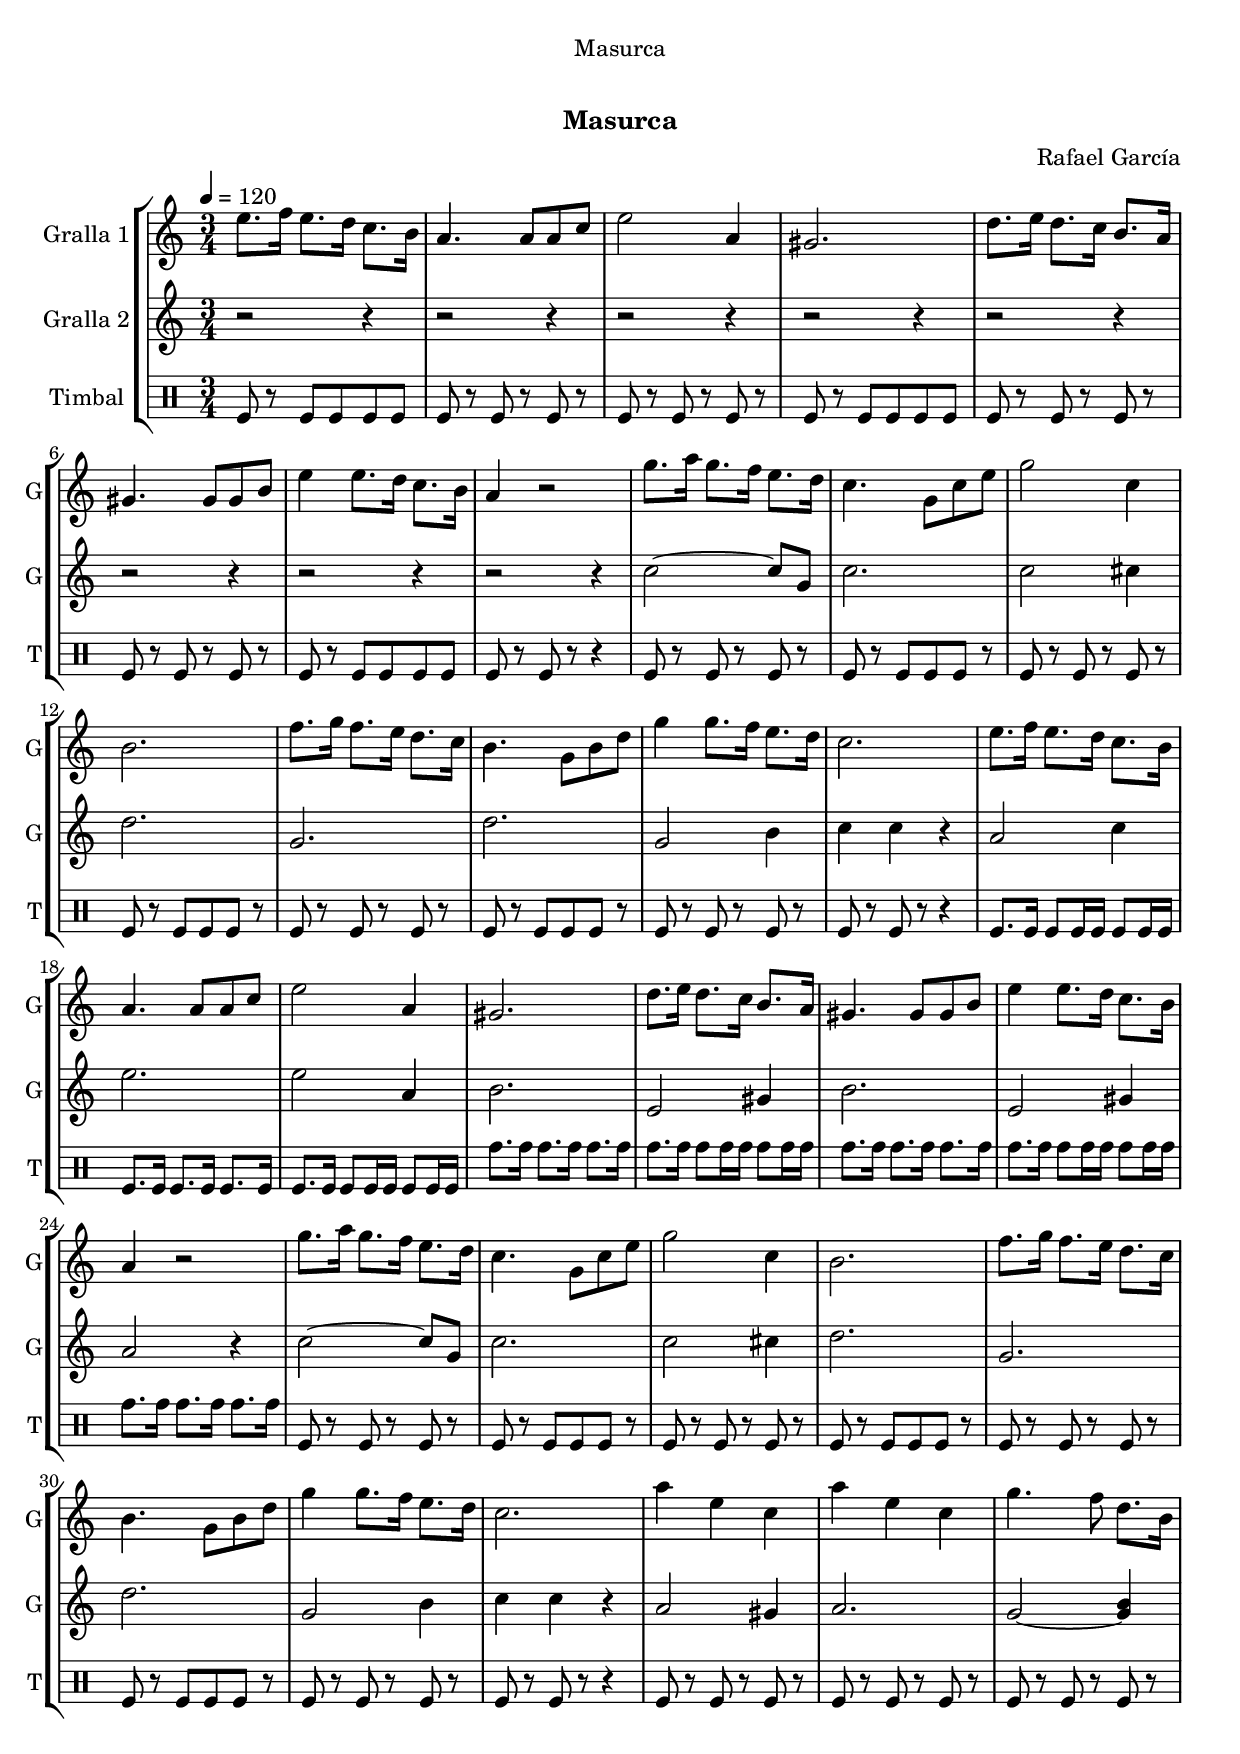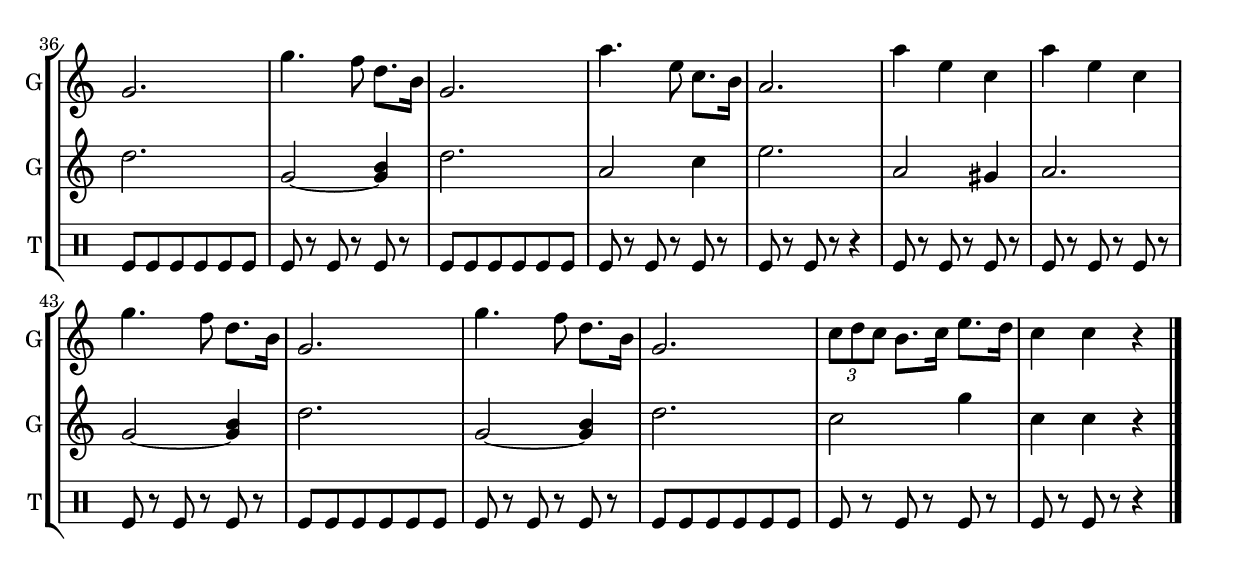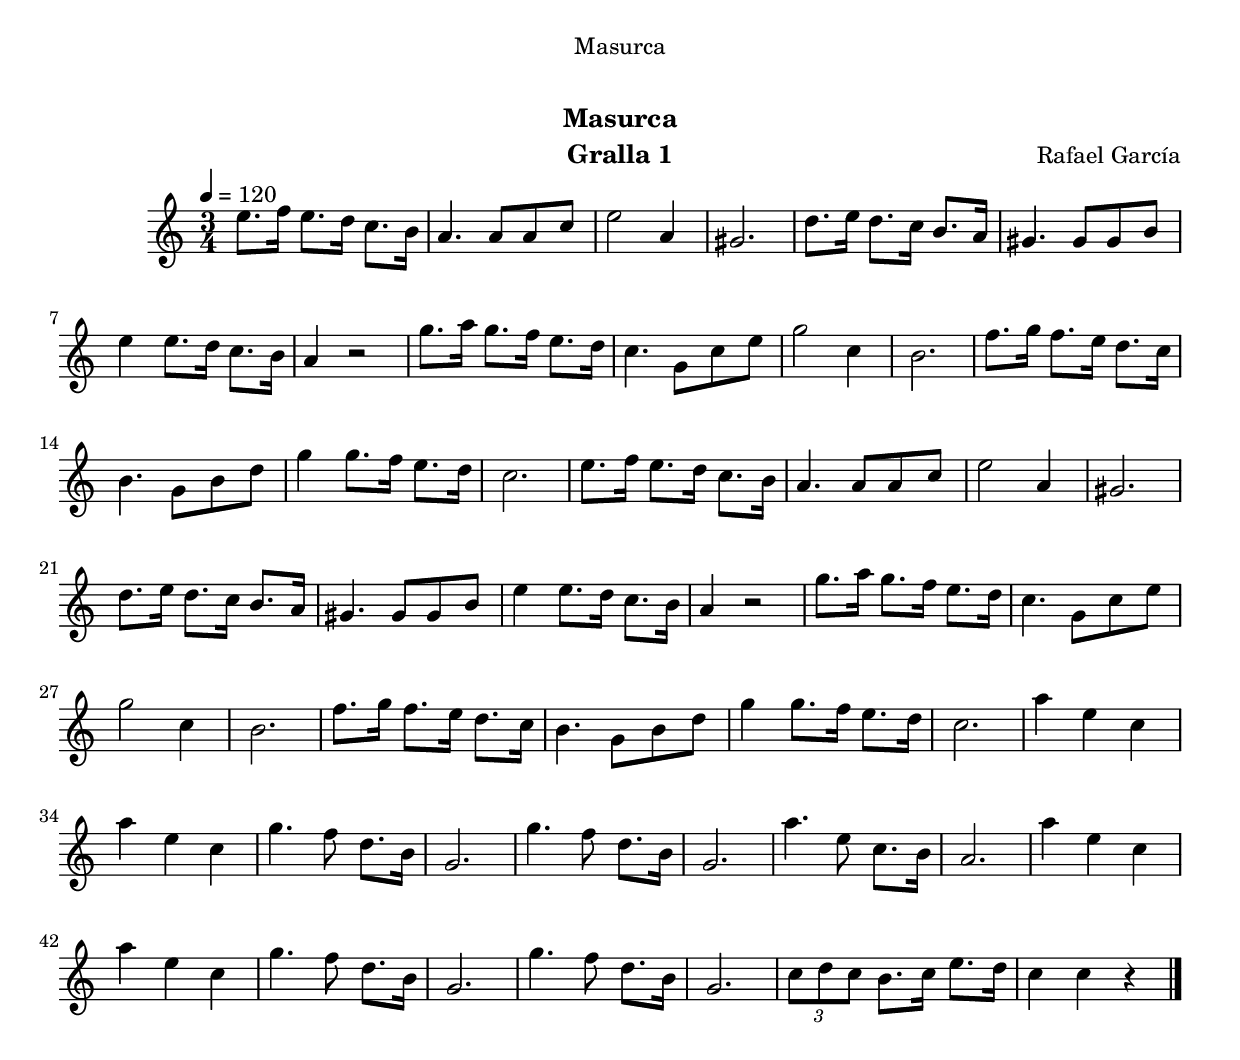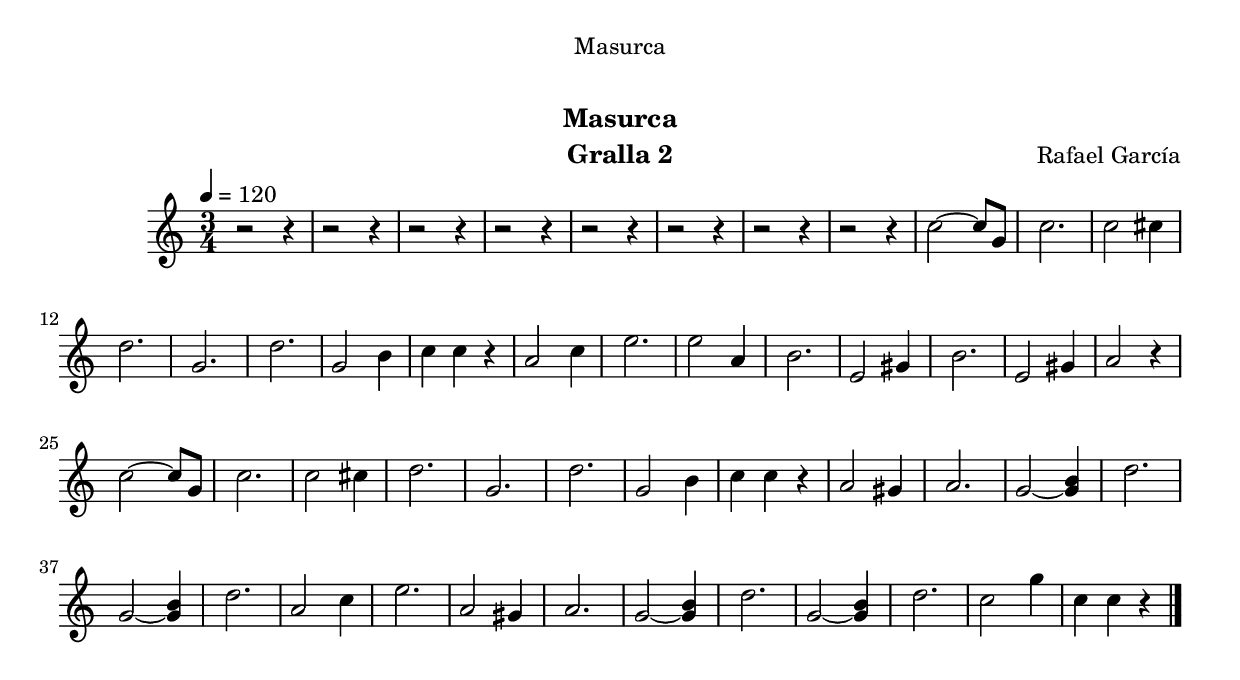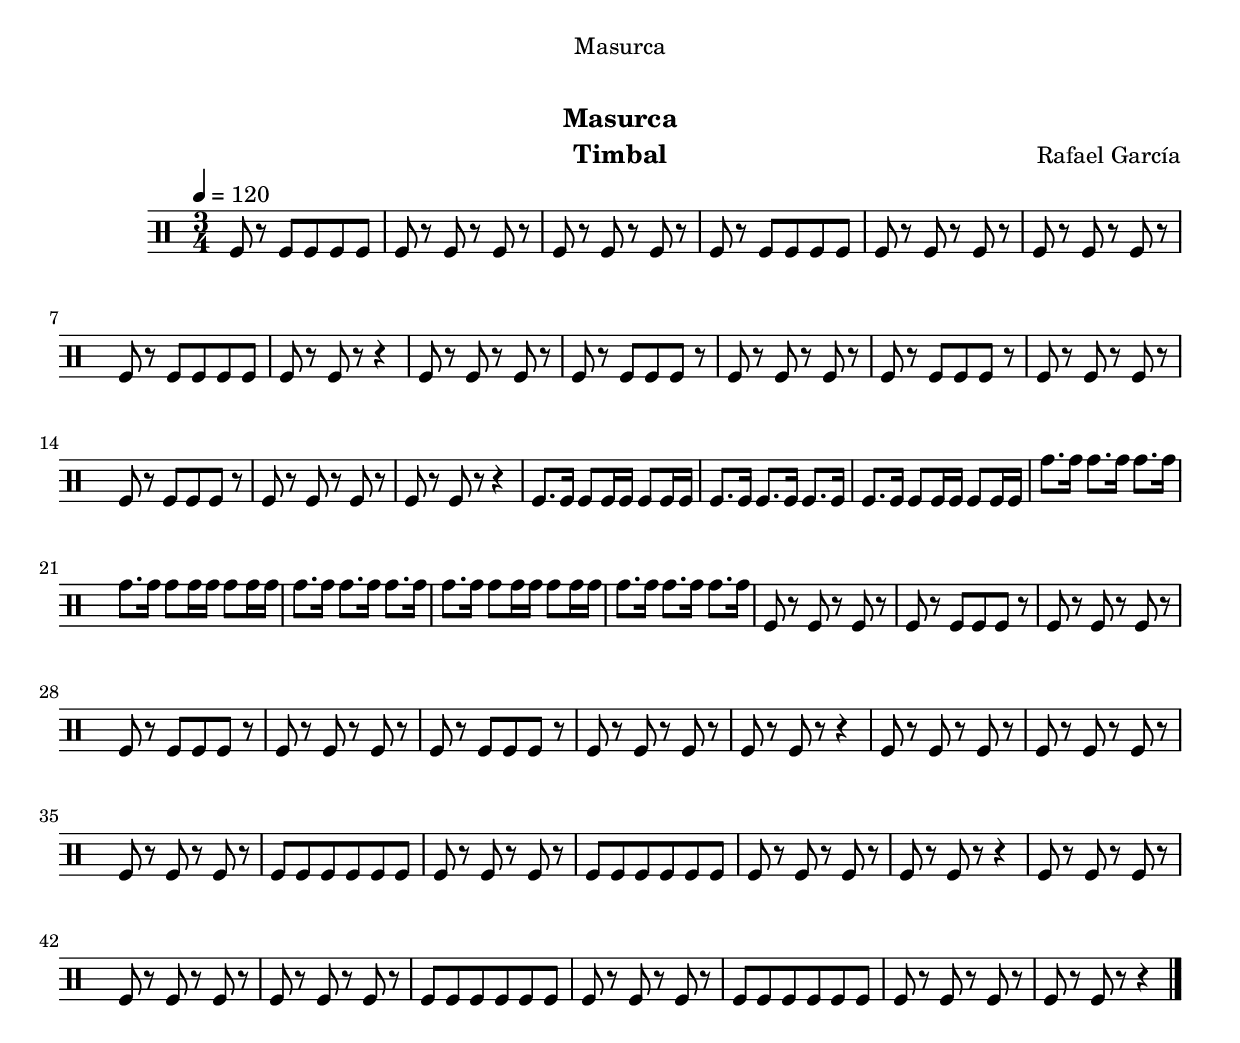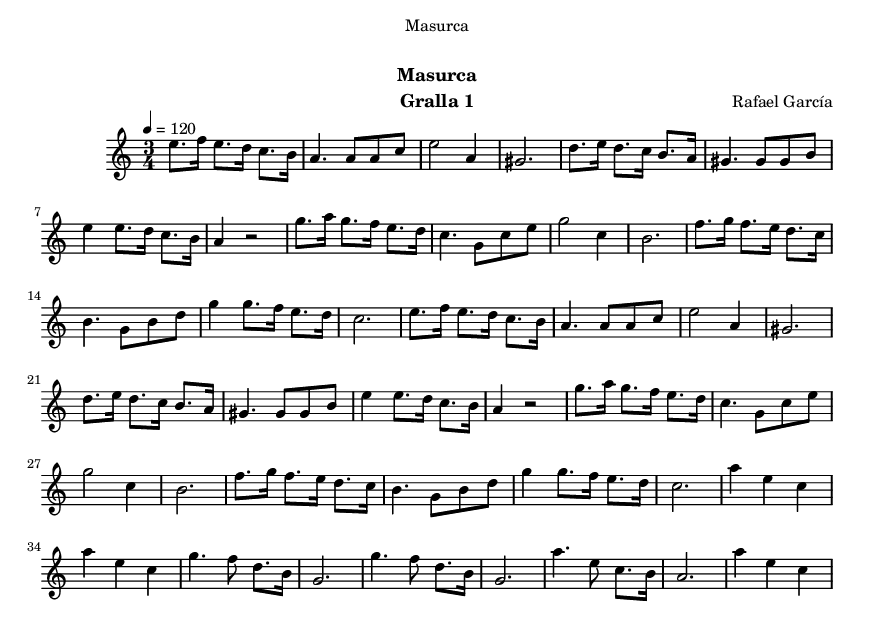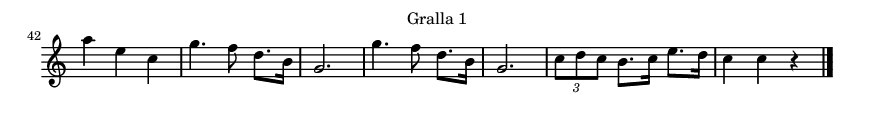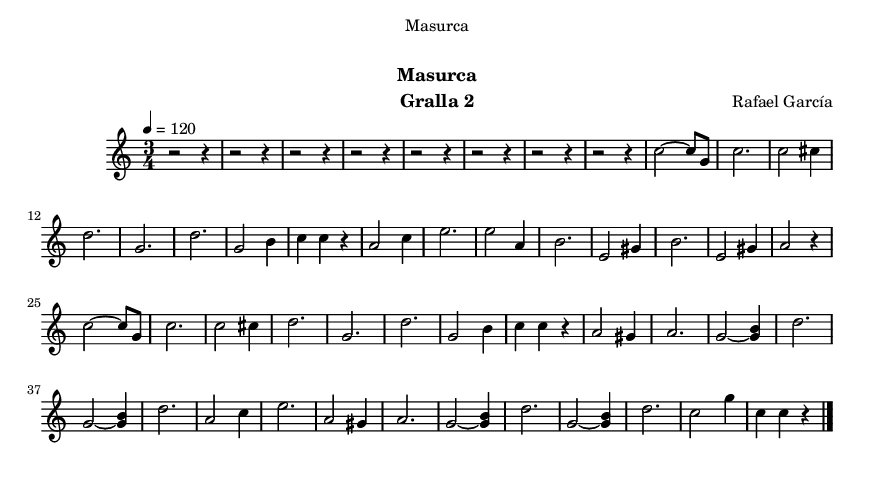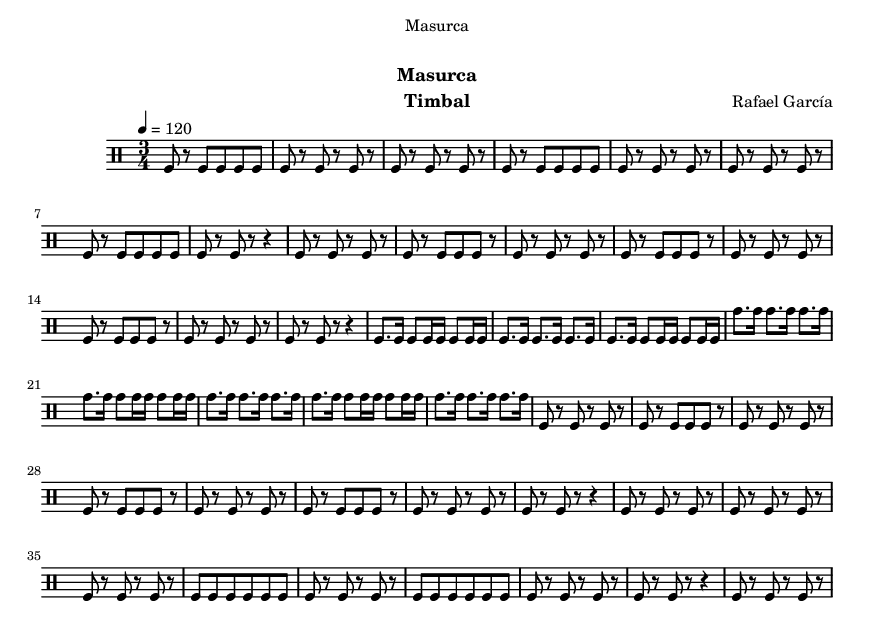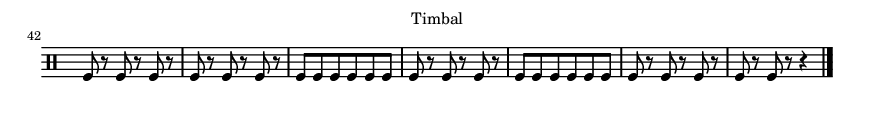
\version "2.16.0"

\header {
  dedication="Masurca"
  title="  "
  subtitle="Masurca"
  subsubtitle=""
  poet=""
  meter=""
  piece=""
  composer="Rafael García"
  arranger=""
  opus=""
  instrument=""
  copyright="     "
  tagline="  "
}

liniaroAa =
\relative e''
{
  \tempo 4=120
  \clef treble
  \key c \major
  \time 3/4
  e8. f16 e8. d16 c8. b16  |
  a4. a8 a c  |
  e2 a,4  |
  gis2.  |
  %05
  d'8. e16 d8. c16 b8. a16  |
  gis4. gis8 gis b  |
  e4 e8. d16 c8. b16  |
  a4 r2  |
  g'8. a16 g8. f16 e8. d16  |
  %10
  c4. g8 c e  |
  g2 c,4  |
  b2.  |
  f'8. g16 f8. e16 d8. c16  |
  b4. g8 b d  |
  %15
  g4 g8. f16 e8. d16  |
  c2.  |
  e8. f16 e8. d16 c8. b16  |
  a4. a8 a c  |
  e2 a,4  |
  %20
  gis2.  |
  d'8. e16 d8. c16 b8. a16  |
  gis4. gis8 gis b  |
  e4 e8. d16 c8. b16  |
  a4 r2  |
  %25
  g'8. a16 g8. f16 e8. d16  |
  c4. g8 c e  |
  g2 c,4  |
  b2.  |
  f'8. g16 f8. e16 d8. c16  |
  %30
  b4. g8 b d  |
  g4 g8. f16 e8. d16  |
  c2.  |
  a'4 e c  |
  a'4 e c  |
  %35
  g'4. f8 d8. b16  |
  g2.  |
  g'4. f8 d8. b16  |
  g2.  |
  a'4. e8 c8. b16  |
  %40
  a2.  |
  a'4 e c  |
  a'4 e c  |
  g'4. f8 d8. b16  |
  g2.  |
  %45
  g'4. f8 d8. b16  |
  g2.  |
  \times 2/3 { c8 d c } b8. c16 e8. d16  |
  c4 c r  \bar "|."
}

liniaroAb =
\relative c''
{
  \tempo 4=120
  \clef treble
  \key c \major
  \time 3/4
  r2 r4  |
  r2 r4  |
  r2 r4  |
  r2 r4  |
  %05
  r2 r4  |
  r2 r4  |
  r2 r4  |
  r2 r4  |
  c2 ~ c8 g  |
  %10
  c2.  |
  c2 cis4  |
  d2.  |
  g,2.  |
  d'2.  |
  %15
  g,2 b4  |
  c4 c r  |
  a2 c4  |
  e2.  |
  e2 a,4  |
  %20
  b2.  |
  e,2 gis4  |
  b2.  |
  e,2 gis4  |
  a2 r4  |
  %25
  c2 ~ c8 g  |
  c2.  |
  c2 cis4  |
  d2.  |
  g,2.  |
  %30
  d'2.  |
  g,2 b4  |
  c4 c r  |
  a2 gis4  |
  a2.  |
  %35
  g2 ~ <g b>4  |
  d'2.  |
  g,2 ~ <g b>4  |
  d'2.  |
  a2 c4  |
  %40
  e2.  |
  a,2 gis4  |
  a2.  |
  g2 ~ <g b>4  |
  d'2.  |
  %45
  g,2 ~ <g b>4  |
  d'2.  |
  c2 g'4  |
  c,4 c r  \bar "|."
}

liniaroAc =
\drummode
{
  \tempo 4=120
  \time 3/4
  tomfl8 r tomfl tomfl tomfl tomfl  |
  tomfl8 r tomfl r tomfl r  |
  tomfl8 r tomfl r tomfl r  |
  tomfl8 r tomfl tomfl tomfl tomfl  |
  %05
  tomfl8 r tomfl r tomfl r  |
  tomfl8 r tomfl r tomfl r  |
  tomfl8 r tomfl tomfl tomfl tomfl  |
  tomfl8 r tomfl r r4  |
  tomfl8 r tomfl r tomfl r  |
  %10
  tomfl8 r tomfl tomfl tomfl r  |
  tomfl8 r tomfl r tomfl r  |
  tomfl8 r tomfl tomfl tomfl r  |
  tomfl8 r tomfl r tomfl r  |
  tomfl8 r tomfl tomfl tomfl r  |
  %15
  tomfl8 r tomfl r tomfl r  |
  tomfl8 r tomfl r r4  |
  tomfl8. tomfl16 tomfl8 tomfl16 tomfl tomfl8 tomfl16 tomfl  |
  tomfl8. tomfl16 tomfl8. tomfl16 tomfl8. tomfl16  |
  tomfl8. tomfl16 tomfl8 tomfl16 tomfl tomfl8 tomfl16 tomfl  |
  %20
  tomh8. tomh16 tomh8. tomh16 tomh8. tomh16  |
  tomh8. tomh16 tomh8 tomh16 tomh tomh8 tomh16 tomh  |
  tomh8. tomh16 tomh8. tomh16 tomh8. tomh16  |
  tomh8. tomh16 tomh8 tomh16 tomh tomh8 tomh16 tomh  |
  tomh8. tomh16 tomh8. tomh16 tomh8. tomh16  |
  %25
  tomfl8 r tomfl r tomfl r  |
  tomfl8 r tomfl tomfl tomfl r  |
  tomfl8 r tomfl r tomfl r  |
  tomfl8 r tomfl tomfl tomfl r  |
  tomfl8 r tomfl r tomfl r  |
  %30
  tomfl8 r tomfl tomfl tomfl r  |
  tomfl8 r tomfl r tomfl r  |
  tomfl8 r tomfl r r4  |
  tomfl8 r tomfl r tomfl r  |
  tomfl8 r tomfl r tomfl r  |
  %35
  tomfl8 r tomfl r tomfl r  |
  tomfl8 tomfl tomfl tomfl tomfl tomfl  |
  tomfl8 r tomfl r tomfl r  |
  tomfl8 tomfl tomfl tomfl tomfl tomfl  |
  tomfl8 r tomfl r tomfl r  |
  %40
  tomfl8 r tomfl r r4  |
  tomfl8 r tomfl r tomfl r  |
  tomfl8 r tomfl r tomfl r  |
  tomfl8 r tomfl r tomfl r  |
  tomfl8 tomfl tomfl tomfl tomfl tomfl  |
  %45
  tomfl8 r tomfl r tomfl r  |
  tomfl8 tomfl tomfl tomfl tomfl tomfl  |
  tomfl8 r tomfl r tomfl r  |
  tomfl8 r tomfl r r4  \bar "|."
}

\book {

\paper {
  print-page-number = false
}

\bookpart {
  \score {
    \new StaffGroup {
      \override Score.RehearsalMark #'self-alignment-X = #LEFT
      <<
        \new Staff \with {instrumentName = #"Gralla 1" shortInstrumentName = #"G"} \liniaroAa
        \new Staff \with {instrumentName = #"Gralla 2" shortInstrumentName = #"G"} \liniaroAb
        \new DrumStaff \with {instrumentName = #"Timbal" shortInstrumentName = #"T"} \liniaroAc
      >>
    }
    \layout {}
  }\score { \unfoldRepeats
    \new StaffGroup {
      \override Score.RehearsalMark #'self-alignment-X = #LEFT
      <<
        \new Staff \with {instrumentName = #"Gralla 1" shortInstrumentName = #"G"} \liniaroAa
        \new Staff \with {instrumentName = #"Gralla 2" shortInstrumentName = #"G"} \liniaroAb
        \new DrumStaff \with {instrumentName = #"Timbal" shortInstrumentName = #"T"} \liniaroAc
      >>
    }
    \midi {}
  }
}

\bookpart {
  \header {instrument="Gralla 1"}
  \score {
    \new StaffGroup {
      \override Score.RehearsalMark #'self-alignment-X = #LEFT
      <<
        \new Staff \liniaroAa
      >>
    }
    \layout {}
  }\score { \unfoldRepeats
    \new StaffGroup {
      \override Score.RehearsalMark #'self-alignment-X = #LEFT
      <<
        \new Staff \liniaroAa
      >>
    }
    \midi {}
  }
}

\bookpart {
  \header {instrument="Gralla 2"}
  \score {
    \new StaffGroup {
      \override Score.RehearsalMark #'self-alignment-X = #LEFT
      <<
        \new Staff \liniaroAb
      >>
    }
    \layout {}
  }\score { \unfoldRepeats
    \new StaffGroup {
      \override Score.RehearsalMark #'self-alignment-X = #LEFT
      <<
        \new Staff \liniaroAb
      >>
    }
    \midi {}
  }
}

\bookpart {
  \header {instrument="Timbal"}
  \score {
    \new StaffGroup {
      \override Score.RehearsalMark #'self-alignment-X = #LEFT
      <<
        \new DrumStaff \liniaroAc
      >>
    }
    \layout {}
  }\score { \unfoldRepeats
    \new StaffGroup {
      \override Score.RehearsalMark #'self-alignment-X = #LEFT
      <<
        \new DrumStaff \liniaroAc
      >>
    }
    \midi {}
  }
}

}

\book {

\paper {
  print-page-number = false
  #(set-paper-size "a6landscape")
  #(layout-set-staff-size 14)
}

\bookpart {
  \header {instrument="Gralla 1"}
  \score {
    \new StaffGroup {
      \override Score.RehearsalMark #'self-alignment-X = #LEFT
      <<
        \new Staff \liniaroAa
      >>
    }
    \layout {}
  }
}

\bookpart {
  \header {instrument="Gralla 2"}
  \score {
    \new StaffGroup {
      \override Score.RehearsalMark #'self-alignment-X = #LEFT
      <<
        \new Staff \liniaroAb
      >>
    }
    \layout {}
  }
}

\bookpart {
  \header {instrument="Timbal"}
  \score {
    \new StaffGroup {
      \override Score.RehearsalMark #'self-alignment-X = #LEFT
      <<
        \new DrumStaff \liniaroAc
      >>
    }
    \layout {}
  }
}

}

